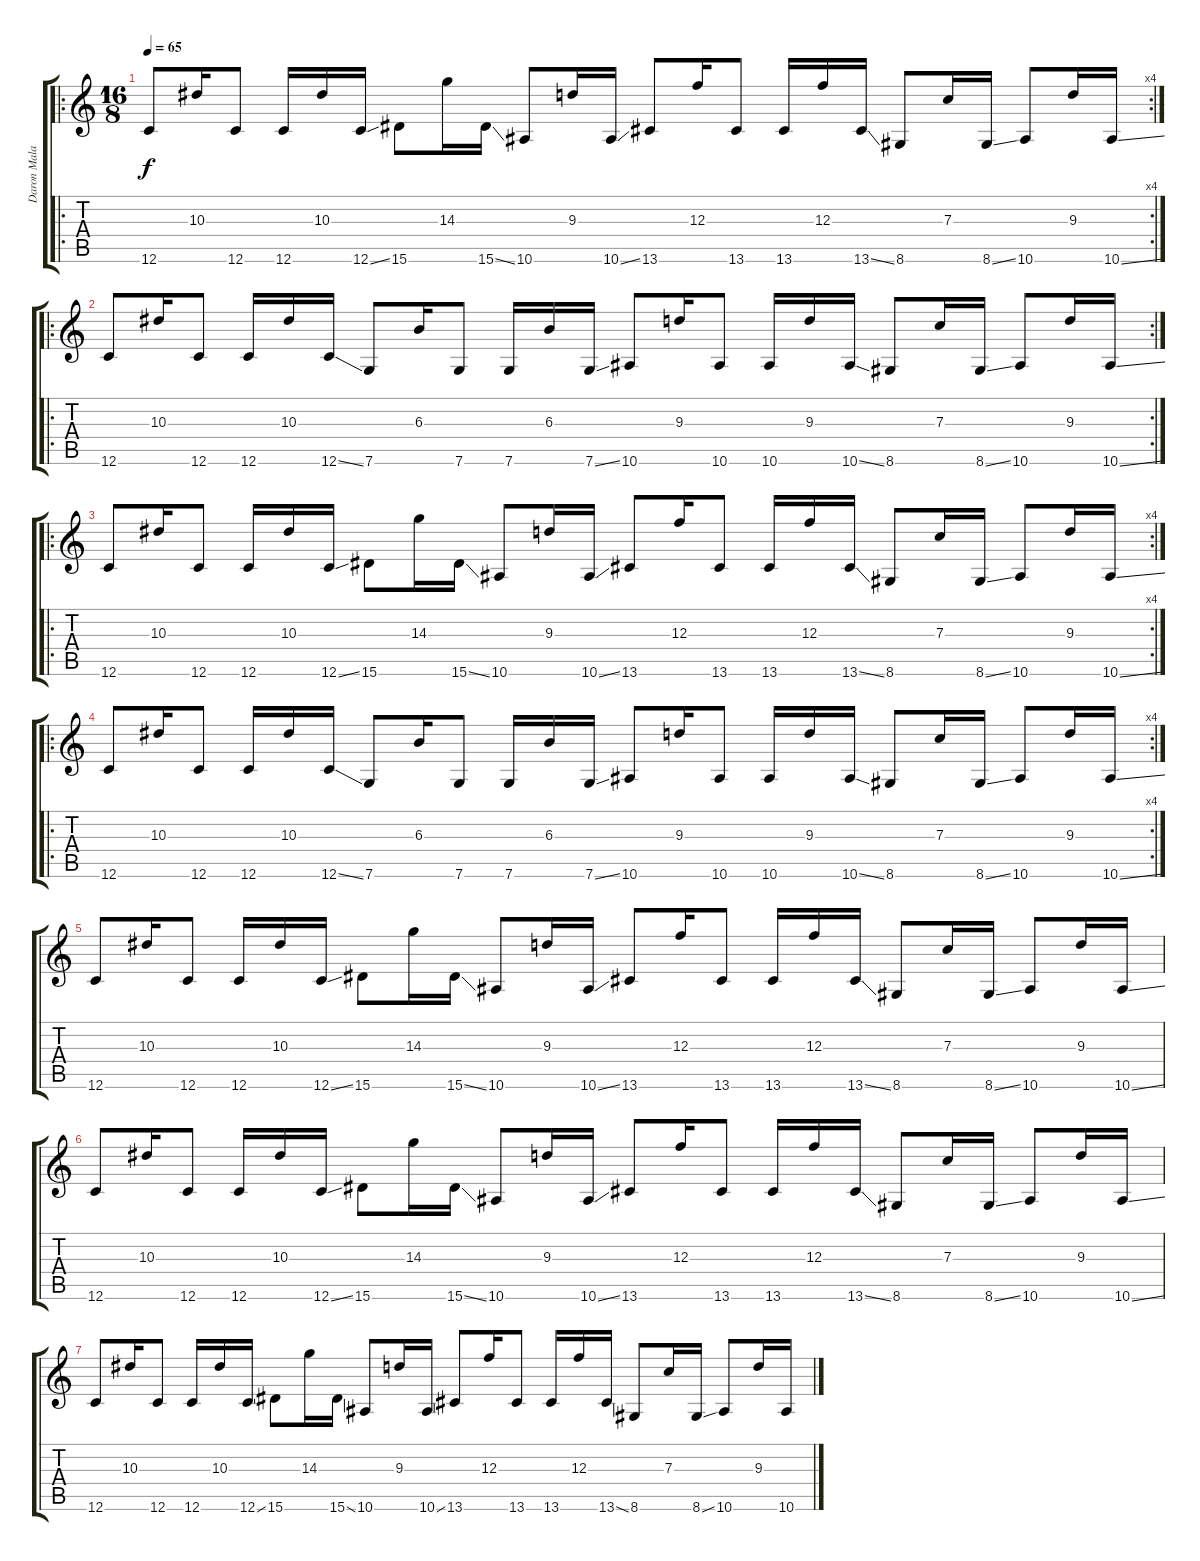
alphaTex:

\track ("Daron Malakian" "Daron Mala") {instrument acousticguitarsteel}
\staff {score tabs}
\tuning (D4 A3 F3 C3 G2 C2) {hide}
\ro
\rc 4
\ts (16 8)
\tempo 65
\clef g2
\ks c
12.6.8{dy f instrument acousticguitarsteel} 10.3.16 12.6.8 12.6.16 10.3.16 12.6{ss}.16 15.6.8 14.3.16 15.6{ss}.16 10.6.8 9.3.16 10.6{ss}.16 13.6.8 12.3.16 13.6.8 13.6.16 12.3.16 13.6{ss}.16 8.6.8 7.3.16 8.6{ss}.16 10.6.8 9.3.16 10.6{ss}.16 |
\ro
\rc 2
12.6.8 10.3.16 12.6.8 12.6.16 10.3.16 12.6{ss}.16 7.6.8 6.3.16 7.6.8 7.6.16 6.3.16 7.6{ss}.16 10.6.8 9.3.16 10.6.8 10.6.16 9.3.16 10.6{ss}.16 8.6.8 7.3.16 8.6{ss}.16 10.6.8 9.3.16 10.6{ss}.16 |
\ro
\rc 4
12.6.8 10.3.16 12.6.8 12.6.16 10.3.16 12.6{ss}.16 15.6.8 14.3.16 15.6{ss}.16 10.6.8 9.3.16 10.6{ss}.16 13.6.8 12.3.16 13.6.8 13.6.16 12.3.16 13.6{ss}.16 8.6.8 7.3.16 8.6{ss}.16 10.6.8 9.3.16 10.6{ss}.16 |
\ro
\rc 4
12.6.8 10.3.16 12.6.8 12.6.16 10.3.16 12.6{ss}.16 7.6.8 6.3.16 7.6.8 7.6.16 6.3.16 7.6{ss}.16 10.6.8 9.3.16 10.6.8 10.6.16 9.3.16 10.6{ss}.16 8.6.8 7.3.16 8.6{ss}.16 10.6.8 9.3.16 10.6{ss}.16 |
12.6.8{volume 10} 10.3.16 12.6.8 12.6.16 10.3.16 12.6{ss}.16 15.6.8 14.3.16 15.6{ss}.16 10.6.8 9.3.16 10.6{ss}.16 13.6.8 12.3.16 13.6.8 13.6.16 12.3.16 13.6{ss}.16 8.6.8 7.3.16 8.6{ss}.16 10.6.8 9.3.16 10.6{ss}.16 |
12.6.8{volume 10} 10.3.16 12.6.8 12.6.16 10.3.16 12.6{ss}.16 15.6.8 14.3.16 15.6{ss}.16 10.6.8 9.3.16 10.6{ss}.16 13.6.8 12.3.16 13.6.8 13.6.16 12.3.16 13.6{ss}.16 8.6.8 7.3.16 8.6{ss}.16 10.6.8 9.3.16 10.6{ss}.16 |
12.6.8{volume 10} 10.3.16 12.6.8 12.6.16 10.3.16 12.6{ss}.16 15.6.8 14.3.16 15.6{ss}.16 10.6.8 9.3.16 10.6{ss}.16 13.6.8 12.3.16 13.6.8 13.6.16 12.3.16 13.6{ss}.16 8.6.8 7.3.16 8.6{ss}.16 10.6.8 9.3.16 10.6{ss}.16
